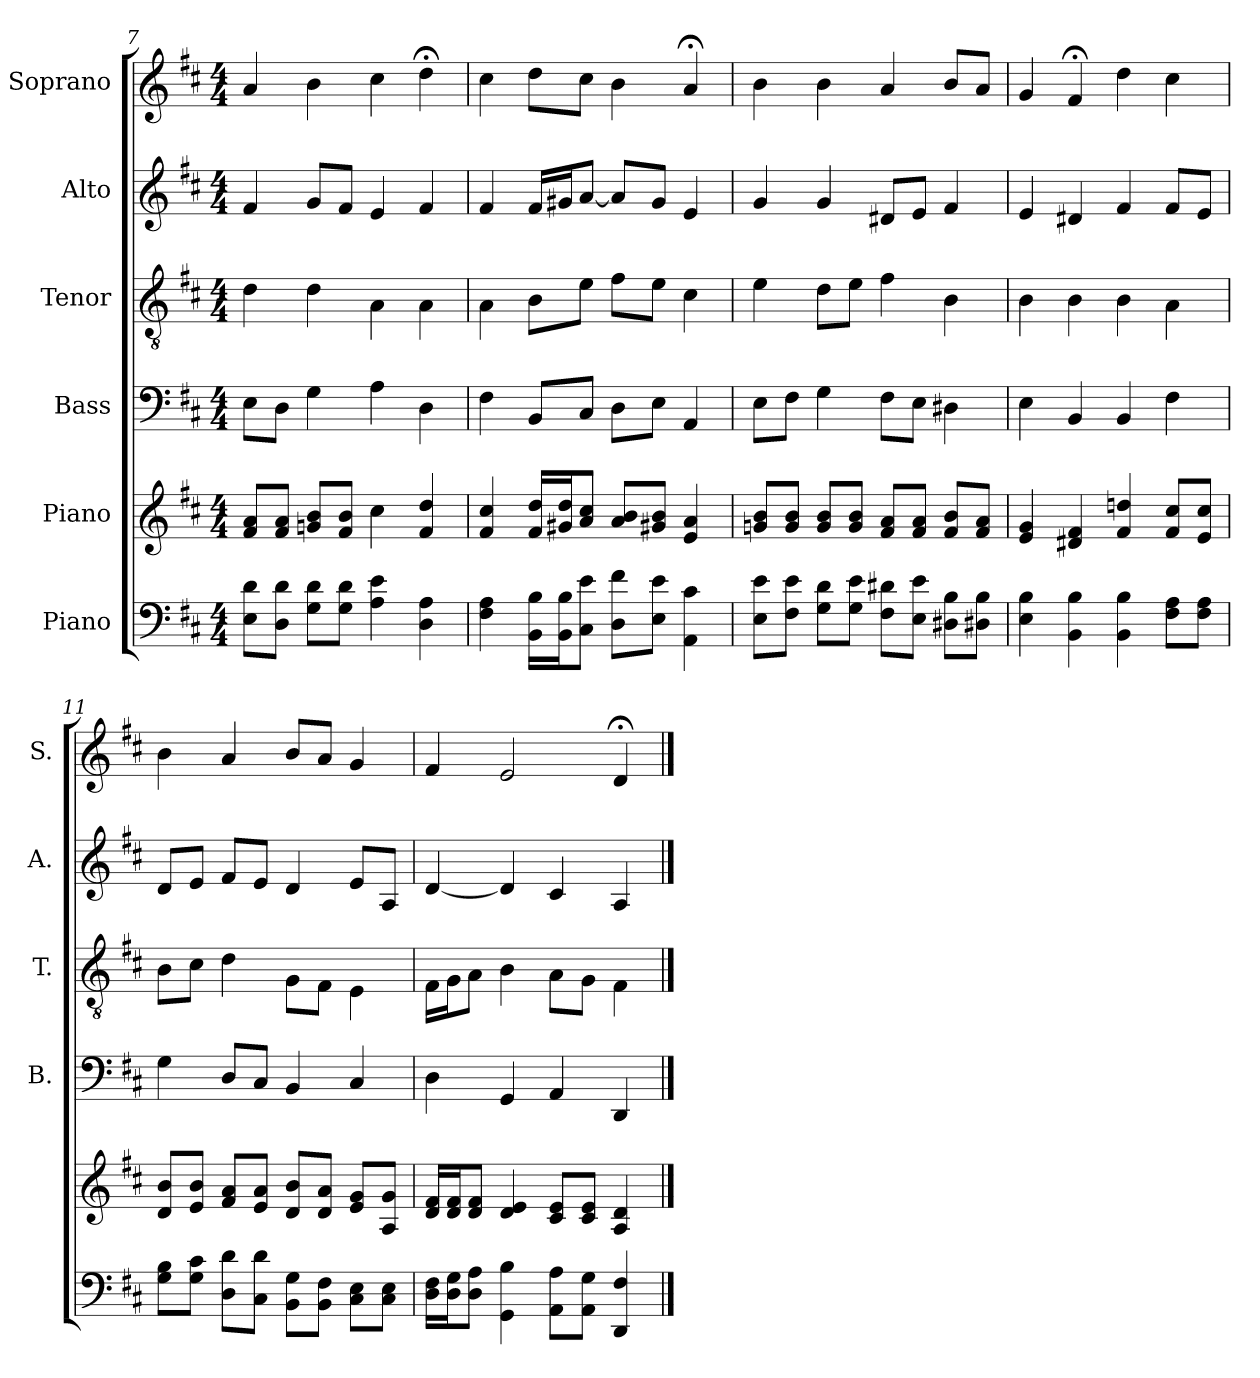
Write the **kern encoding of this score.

**kern	**kern	**kern	**kern	**kern	**kern
*part6	*part5	*part4	*part3	*part2	*part1
*staff6	*staff5	*staff4	*staff3	*staff2	*staff1
*I"Piano	*I"Piano	*I"Bass	*I"Tenor	*I"Alto	*I"Soprano
*	*	*I'B.	*I'T.	*I'A.	*I'S.
*clefF4	*clefG2	*clefF4	*clefGv2	*clefG2	*clefG2
*k[f#c#]	*k[f#c#]	*k[f#c#]	*k[f#c#]	*k[f#c#]	*k[f#c#]
*M4/4	*M4/4	*M4/4	*M4/4	*M4/4	*M4/4
=7	=7	=7	=7	=7	=7
8E\ 8dL	8f#/ 8aL	8E\L	4d\	4f#/	4a/
8D\ 8dJ	8f#/ 8aJ	8D\J	.	.	.
8G\ 8dL	8gn/ 8bL	4G\	4d\	8g/L	4b\
8G\ 8dJ	8f#/ 8bJ	.	.	8f#/J	.
4A 4e	4cc#	4A\	4A\	4e/	4cc#\
4D 4A	4f# 4dd	4D\	4A\	4f#/	4dd;<\
=8	=8	=8	=8	=8	=8
4F# 4A	4f# 4cc#	4F#\	4A\	4f#/	4cc#\
16BB\ 16BLL	16f#/ 16ddLL	8BB/L	8B\L	16f#/LL	8dd\L
16BB\ 16BJ	16g#X/ 16ddJ	.	.	16g#X/J	.
8C#\ 8eJ	8a/ 8cc#J	8C#/J	8e\J	[8a/J	8cc#\J
8D\ 8f#L	8a/ 8bL	8D\L	8f#\L	8a/L]	4b\
8E\ 8eJ	8g#X/ 8bJ	8E\J	8e\J	8g#/J	.
4AA 4c#	4e 4a	4AA/	4c#\	4e/	4a;</
=9	=9	=9	=9	=9	=9
8E\ 8eL	8gn/ 8bL	8E\L	4e\	4g/	4b\
8F#\ 8eJ	8g/ 8bJ	8F#\J	.	.	.
8G\ 8dL	8g/ 8bL	4G\	8d\L	4g/	4b\
8G\ 8eJ	8g/ 8bJ	.	8e\J	.	.
8F#\ 8d#XL	8f#/ 8aL	8F#\L	4f#\	8d#X/L	4a/
8E\ 8eJ	8f#/ 8aJ	8E\J	.	8e/J	.
8D#X\ 8BL	8f#/ 8bL	4D#X\	4B\	4f#/	8b/L
8D#X\ 8BJ	8f#/ 8aJ	.	.	.	8a/J
=10	=10	=10	=10	=10	=10
4E 4B	4e 4g	4E\	4B\	4e/	4g/
4BB 4B	4d#X 4f#	4BB/	4B\	4d#X/	4f#;</
4BB 4B	4f# 4ddn	4BB/	4B\	4f#/	4dd\
8F#\ 8AL	8f#/ 8cc#L	4F#\	4A\	8f#/L	4cc#\
8F#\ 8AJ	8e/ 8cc#J	.	.	8e/J	.
=11	=11	=11	=11	=11	=11
8G\ 8BL	8d/ 8bL	4G\	8B\L	8d/L	4b\
8G\ 8c#J	8e/ 8bJ	.	8c#\J	8e/J	.
8D\ 8dL	8f#/ 8aL	8D/L	4d\	8f#/L	4a/
8C#\ 8dJ	8e/ 8aJ	8C#/J	.	8e/J	.
8BB\ 8GL	8d/ 8bL	4BB/	8G\L	4d/	8b/L
8BB\ 8F#J	8d/ 8aJ	.	8F#\J	.	8a/J
8C#\ 8EL	8e/ 8gL	4C#/	4E\	8e/L	4g/
8C#\ 8EJ	8A/ 8gJ	.	.	8A/J	.
!!LO:LB:g=z
=12	=12	=12	=12	=12	=12
16D\ 16F#LL	16d/ 16f#LL	4D\	16F#\LL	[4d/	4f#/
16D\ 16GJ	16d/ 16f#J	.	16G\J	.	.
8D\ 8AJ	8d/ 8f#J	.	8A\J	.	.
4GG 4B	4d 4e	4GG/	4B\	4d/]	2e/
8AA\ 8AL	8c#/ 8eL	4AA/	8A\L	4c#/	.
8AA\ 8GJ	8c#/ 8eJ	.	8G\J	.	.
4DD 4F#	4A 4d	4DD/	4F#\	4A/	4d;</
==	==	==	==	==	==
*-	*-	*-	*-	*-	*-
